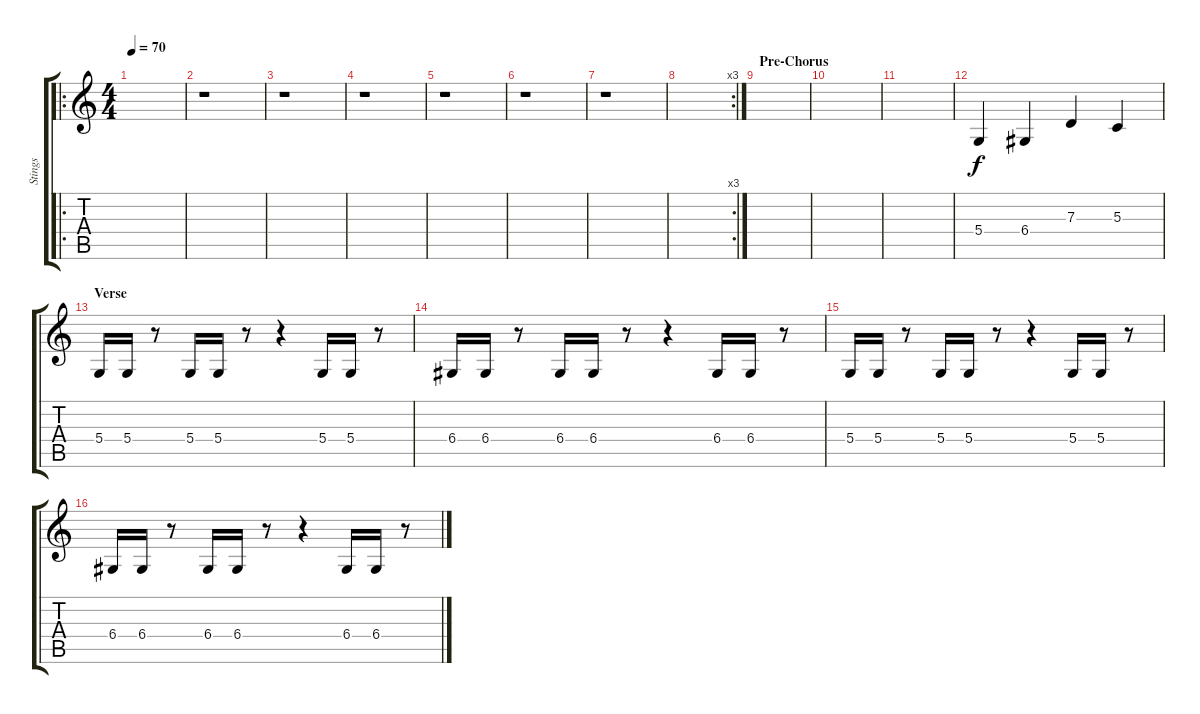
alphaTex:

\track ("Stings" "Stings") {instrument stringensemble1}
\staff {score tabs}
\tuning (E4 B3 G3 D3 A2 E2) {hide}
\ro
\ts (4 4)
\tempo 70
\clef g2
\ks c
|
r.1 |
r.1 |
r.1 |
r.1 |
r.1 |
r.1 |
\rc 3
|
\section ("" "Pre-Chorus")
|
|
|
5.4.4 6.4.4 7.3.4 5.3.4 |
\section ("" "Verse")
5.4.16 5.4.16 r.8 5.4.16 5.4.16 r.8 r.4 5.4.16 5.4.16 r.8 |
6.4.16 6.4.16 r.8 6.4.16 6.4.16 r.8 r.4 6.4.16 6.4.16 r.8 |
5.4.16 5.4.16 r.8 5.4.16 5.4.16 r.8 r.4 5.4.16 5.4.16 r.8 |
6.4.16 6.4.16 r.8 6.4.16 6.4.16 r.8 r.4 6.4.16 6.4.16 r.8
